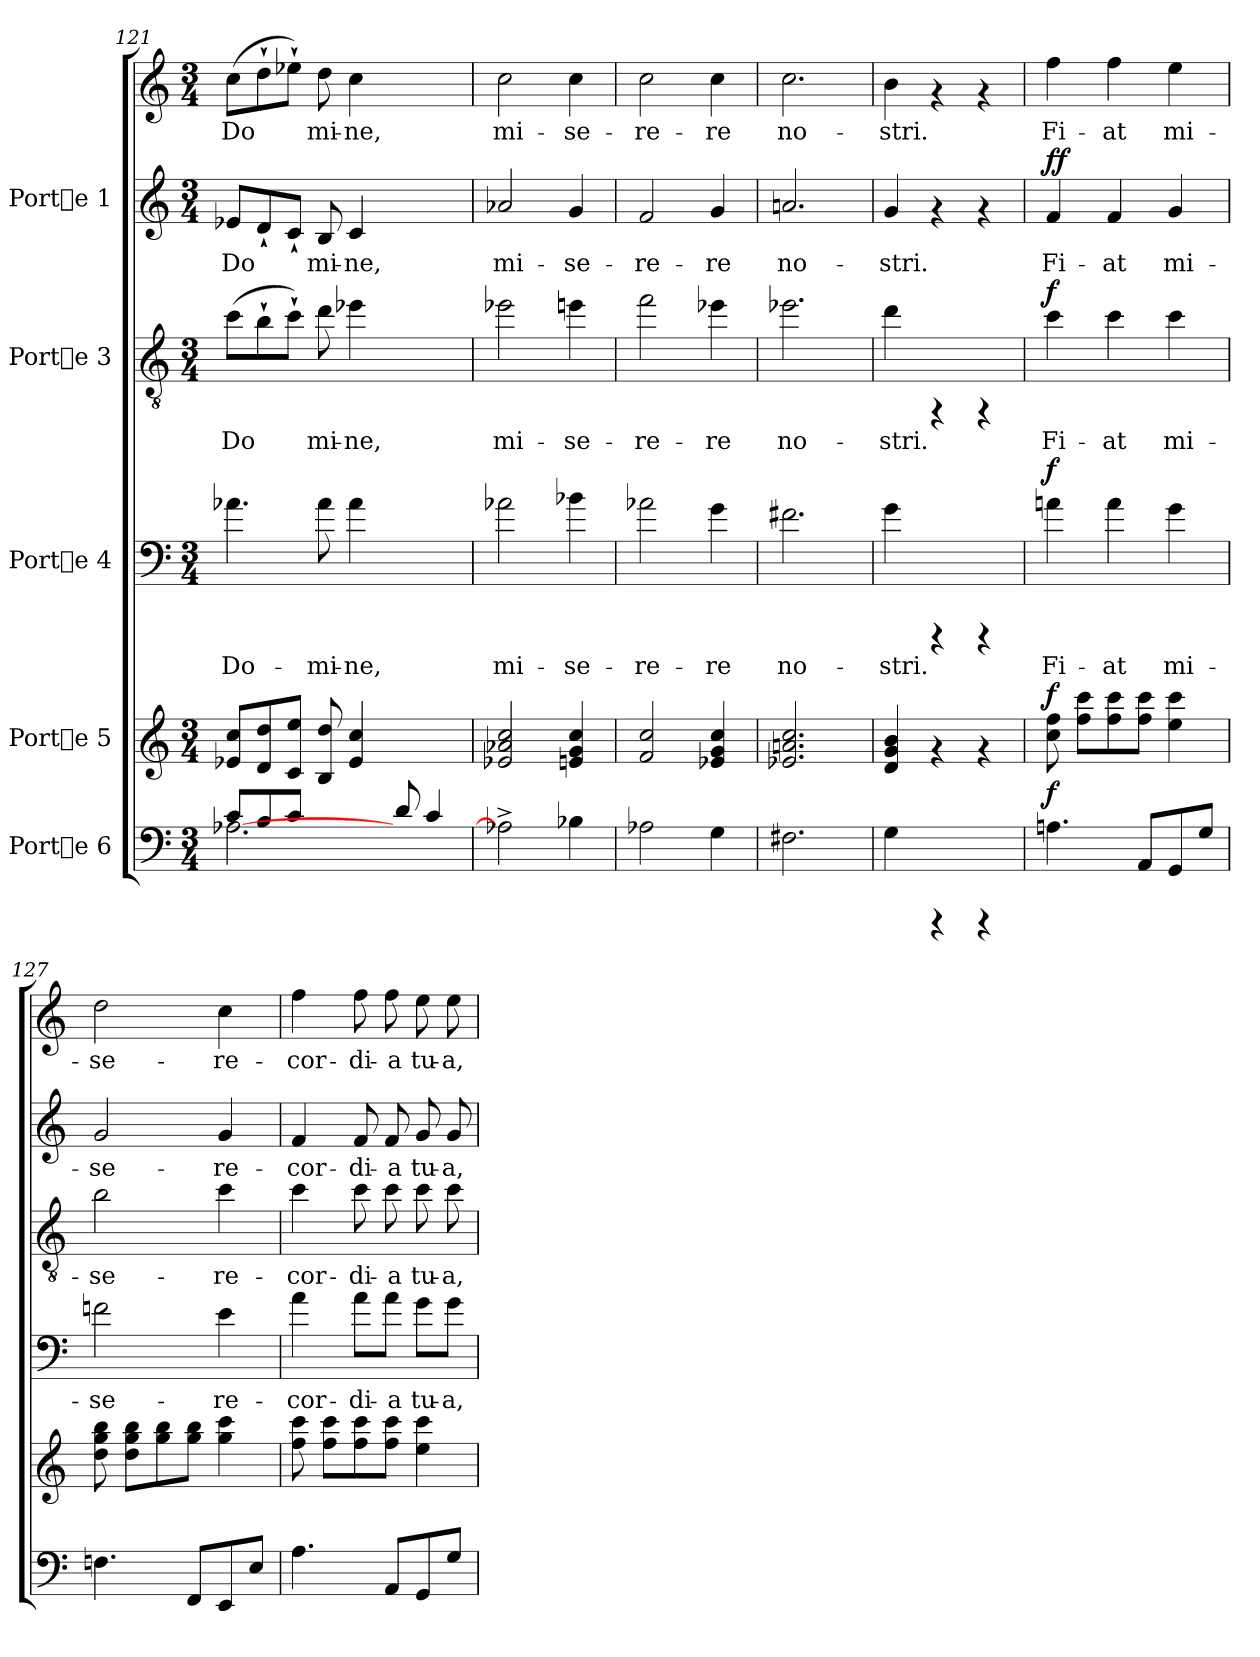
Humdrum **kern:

**kern	**dynam	**kern	**dynam	**kern	**text	**dynam	**kern	**text	**dynam	**kern	**text	**kern	**text	**dynam
*part5	*part5	*part4	*part4	*part3	*part3	*part3	*part2	*part2	*part2	*part1	*part1	*part1	*part1	*part1
*staff6	*staff6	*staff5	*staff5	*staff4	*staff4	*staff4	*staff3	*staff3	*staff3	*staff2	*staff2	*staff1	*staff1	*staff1/2
*I"Porte 6	*	*I"Porte 5	*	*I"Porte 4	*	*	*I"Porte 3	*	*	*I"Porte 1	*	*	*	*
*clefF4	*	*clefG2	*	*clefF4	*	*	*clefGv2	*	*	*clefG2	*	*clefG2	*	*
*	*	*	*	*ITrd7c12	*	*	*ITrd7c12	*	*	*	*	*	*	*
*M3/4	*	*M3/4	*	*M3/4	*	*	*M3/4	*	*	*M3/4	*	*M3/4	*	*
=121	=121	=121	=121	=121	=121	=121	=121	=121	=121	=121	=121	=121	=121	=121
*^	*	*	*	*	*	*	*	*	*	*	*	*	*	*
!	!	!	!	!	!	!LO:LY:b	!	!	!LO:LY:b	!	!	!LO:LY:b	!	!LO:LY:b	!
[>2.A-X\	8c/L	.	8cc/ 8e-X/L	.	4.A-X\	Do-	.	(>8c\L	Do-	.	8e-X/L	Do-	(>8cc\L	Do-	.
!	!	!	!	!	!	!	!	!	!LO:LY:b	!	!	!LO:LY:b	!	!LO:LY:b	!
.	8B/	.	8dd/ 8d/	.	.	.	.	8B`>\	-	.	8d`</	-	8dd`>\	-	.
!	!	!	!	!	!	!	!	!	!LO:LY:b	!	!	!LO:LY:b	!	!LO:LY:b	!
.	8c/J	.	8ee/ 8c/J	.	.	.	.	8c`>\J)	.	.	8c`</J	.	8ee-X`>\J)	.	.
!	!	!	!	!	!	!LO:LY:b	!	!	!LO:LY:b	!	!	!LO:LY:b	!	!LO:LY:b	!
.	2.ryy	.	8dd/ 8B/	.	8A-\	-mi-	.	8d\	mi-	.	8B/	mi-	8dd\	mi-	.
!	!	!	!	!	!	!LO:LY:b	!	!	!LO:LY:b	!	!	!LO:LY:b	!	!LO:LY:b	!
.	.	.	4cc/ 4e-/	.	4A-\	-ne,	.	4e-X\	-ne,	.	4c/	-ne,	4cc\	-ne,	.
8d/	.	.	4.ryy	.	4.ryy	.	.	4.ryy	.	.	4.ryy	.	4.ryy	.	.
4c/	.	.	.	.	.	.	.	.	.	.	.	.	.	.	.
*v	*v	*	*	*	*	*	*	*	*	*	*	*	*	*	*
=122	=122	=122	=122	=122	=122	=122	=122	=122	=122	=122	=122	=122	=122	=122
!	!	!	!	!	!LO:LY:b	!	!	!LO:LY:b	!	!	!LO:LY:b	!	!LO:LY:b	!
2A-X^>\]	.	2cc/ 2a-X/ 2e-X/	.	2A-X\	mi-	.	2e-X\	mi-	.	2a-X/	-mi-	2cc\	mi-	.
!	!	!	!	!	!LO:LY:b	!	!	!LO:LY:b	!	!	!LO:LY:b	!	!LO:LY:b	!
4B-X\	.	4cc/ 4g/ 4en/	.	4B-X\	-se-	.	4en\	-se-	.	4g/	-se-	4cc\	-se-	.
=123	=123	=123	=123	=123	=123	=123	=123	=123	=123	=123	=123	=123	=123	=123
!	!	!	!	!	!LO:LY:b	!	!	!LO:LY:b	!	!	!LO:LY:b	!	!LO:LY:b	!
2A-X\	.	2cc/ 2f/	.	2A-X\	-re-	.	2f\	-re-	.	2f/	re-	2cc\	-re-	.
!	!	!	!	!	!LO:LY:b	!	!	!LO:LY:b	!	!	!LO:LY:b	!	!LO:LY:b	!
4G\	.	4cc/ 4g/ 4e-X/	.	4G\	-re	.	4e-X\	-re	.	4g/	-re	4cc\	-re	.
!!LO:LB:g=z
=124	=124	=124	=124	=124	=124	=124	=124	=124	=124	=124	=124	=124	=124	=124
!	!	!	!	!	!LO:LY:b	!	!	!LO:LY:b	!	!	!LO:LY:b	!	!LO:LY:b	!
2.F#X\	.	2.cc/ 2.an/ 2.e-X/	.	2.F#X\	no-	.	2.e-X\	no-	.	2.an/	-no-	2.cc\	no-	.
=125	=125	=125	=125	=125	=125	=125	=125	=125	=125	=125	=125	=125	=125	=125
!	!	!	!	!	!LO:LY:b	!	!	!LO:LY:b	!	!	!LO:LY:b	!	!LO:LY:b	!
4G\	.	4b/ 4g/ 4d/	.	4G\	-stri.	.	4d\	-stri.	.	4g/	stri.	4b\	-stri.	.
4rCCC	.	4rf	.	4rCCC	.	.	4rFF	.	.	4rf	.	4rf	.	.
4rCCC	.	4rf	.	4rCCC	.	.	4rFF	.	.	4rf	.	4rf	.	.
=126	=126	=126	=126	=126	=126	=126	=126	=126	=126	=126	=126	=126	=126	=126
!	!LO:DY:a	!	!LO:DY:a	!	!LO:LY:b	!LO:DY:a	!	!LO:LY:b	!LO:DY:a	!	!LO:LY:b	!	!LO:LY:b	!LO:DY:a=2
!	!	!	!	!	!	!	!	!	!	!	!	!	!	!LO:DY:n=1:a
4.An\	f	8ff\ 8cc\	f	4An\	Fi-	f	4c\	Fi-	f	4f/	-Fi-	4ff\	Fi-	f f
.	.	8ccc\ 8ff\L	.	.	.	.	.	.	.	.	.	.	.	.
!	!	!	!	!	!LO:LY:b	!	!	!LO:LY:b	!	!	!LO:LY:b	!	!LO:LY:b	!
.	.	8ccc\ 8ff\	.	4A\	-at	.	4c\	-at	.	4f/	-at	4ff\	-at	.
8AA/L	.	8ccc\ 8ff\J	.	.	.	.	.	.	.	.	.	.	.	.
!	!	!	!	!	!LO:LY:b	!	!	!LO:LY:b	!	!	!LO:LY:b	!	!LO:LY:b	!
8GG/	.	4ccc\ 4ee\	.	4G\	mi-	.	4c\	mi-	.	4g/	mi-	4ee\	mi-	.
8G/J	.	.	.	.	.	.	.	.	.	.	.	.	.	.
=127	=127	=127	=127	=127	=127	=127	=127	=127	=127	=127	=127	=127	=127	=127
!	!	!	!	!	!LO:LY:b	!	!	!LO:LY:b	!	!	!LO:LY:b	!	!LO:LY:b	!
4.Fn\	.	8bb\ 8gg\ 8dd\	.	2Fn\	-se-	.	2B\	-se-	.	2g/	-se-	2dd\	-se-	.
.	.	8bb\ 8gg\ 8dd\L	.	.	.	.	.	.	.	.	.	.	.	.
.	.	8bb\ 8gg\	.	.	.	.	.	.	.	.	.	.	.	.
8FF/L	.	8bb\ 8gg\J	.	.	.	.	.	.	.	.	.	.	.	.
!	!	!	!	!	!LO:LY:b	!	!	!LO:LY:b	!	!	!LO:LY:b	!	!LO:LY:b	!
8EE/	.	4ccc\ 4gg\	.	4E\	-re-	.	4c\	-re-	.	4g/	-re-	4cc\	-re-	.
8E/J	.	.	.	.	.	.	.	.	.	.	.	.	.	.
=128	=128	=128	=128	=128	=128	=128	=128	=128	=128	=128	=128	=128	=128	=128
!	!	!	!	!	!LO:LY:b	!	!	!LO:LY:b	!	!	!LO:LY:b	!	!LO:LY:b	!
4.A\	.	8ccc\ 8ff\	.	4A\	-cor-	.	4c\	-cor-	.	4f/	cor-	4ff\	-cor-	.
.	.	8ccc\ 8ff\L	.	.	.	.	.	.	.	.	.	.	.	.
!	!	!	!	!	!LO:LY:b	!	!	!LO:LY:b	!	!	!LO:LY:b	!	!LO:LY:b	!
.	.	8ccc\ 8ff\	.	8A\L	-di-	.	8c\	-di-	.	8f/	-di-	8ff\	-di-	.
!	!	!	!	!	!LO:LY:b	!	!	!LO:LY:b	!	!	!LO:LY:b	!	!LO:LY:b	!
8AA/L	.	8ccc\ 8ff\J	.	8A\J	-a	.	8c\	-a	.	8f/	-a	8ff\	-a	.
!	!	!	!	!	!LO:LY:b	!	!	!LO:LY:b	!	!	!LO:LY:b	!	!LO:LY:b	!
8GG/	.	4ccc\ 4ee\	.	8G\L	tu-	.	8c\	tu-	.	8g/	tu-	8ee\	tu-	.
!	!	!	!	!	!LO:LY:b	!	!	!LO:LY:b	!	!	!LO:LY:b	!	!LO:LY:b	!
8G/J	.	.	.	8G\J	-a,	.	8c\	-a,	.	8g/	-a,	8ee\	-a,	.
=	=	=	=	=	=	=	=	=	=	=	=	=	=	=
*-	*-	*-	*-	*-	*-	*-	*-	*-	*-	*-	*-	*-	*-	*-
